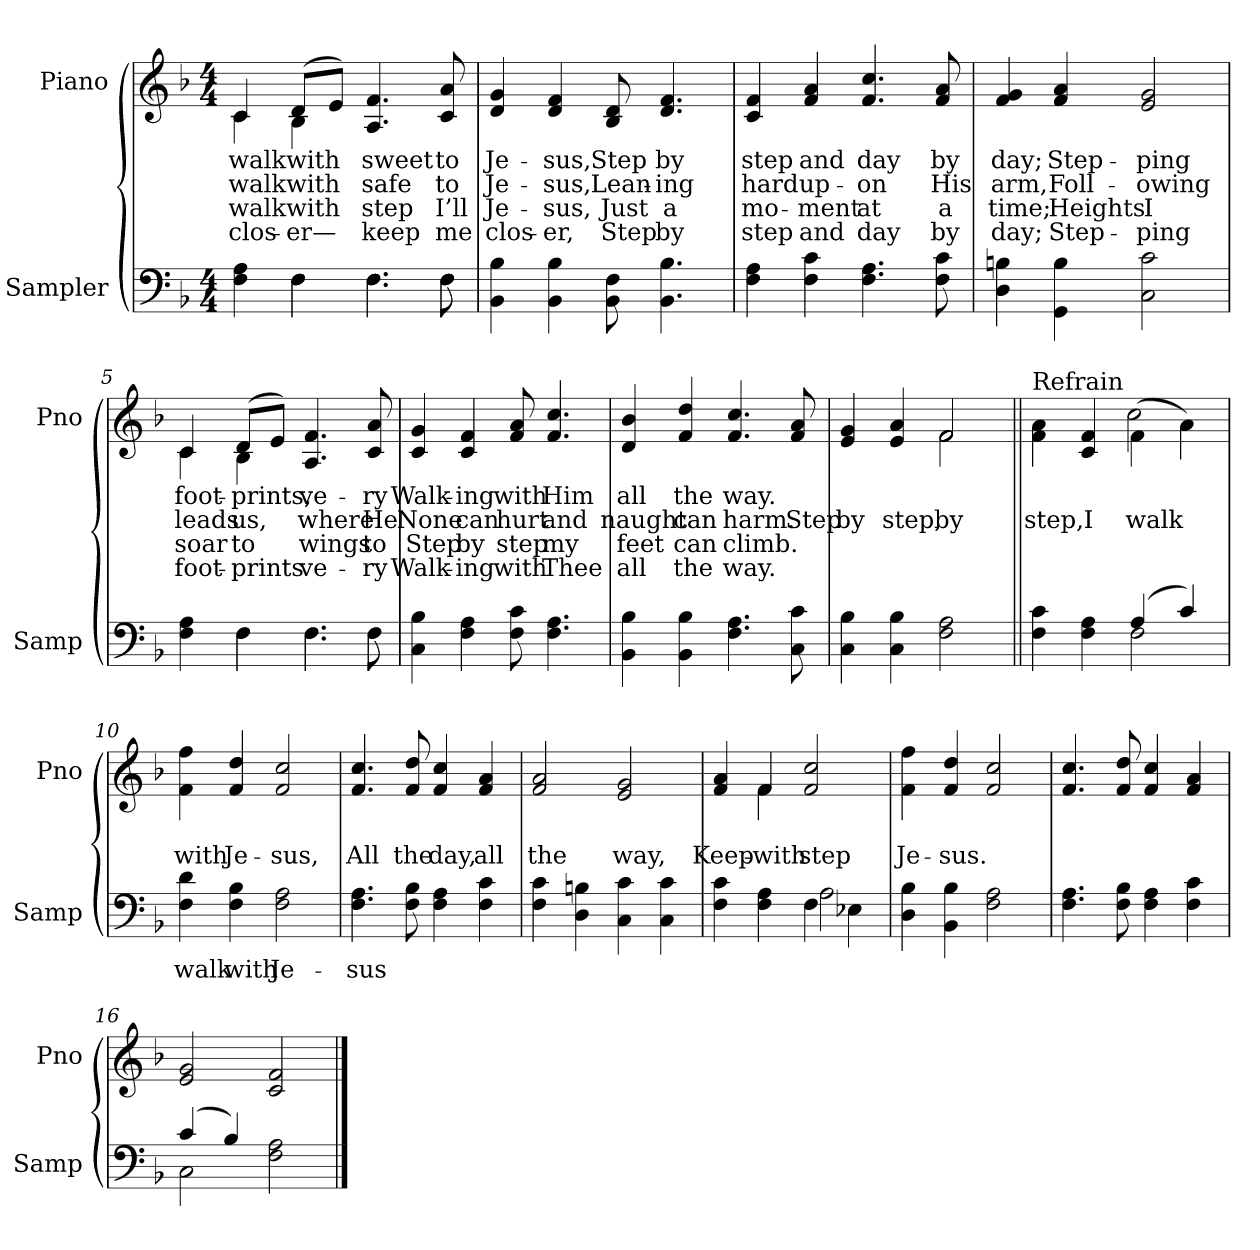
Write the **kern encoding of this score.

**kern	**text	**kern	**text	**text	**text	**text
*part2	*part2	*part1	*part1	*part1	*part1	*part1
*staff2	*staff2	*staff1	*staff1	*staff1	*staff1	*staff1
*I"Sampler	*	*I"Piano	*	*	*	*
*I'Samp	*	*I'Pno	*	*	*	*
*clefF4	*	*clefG2	*	*	*	*
*k[b-]	*	*k[b-]	*	*	*	*
*F:	*	*F:	*	*	*	*
*M4/4	*	*M4/4	*	*	*	*
=1	=1	=1	=1	=1	=1	=1
*^	*	*^	*	*	*	*
4F 4A	4ryy	.	4c/	4c	walk	walk	walk	clos-
4F\	4F	.	(8d/L	4B-	with	with	with	-er—
.	.	.	8e/J)	.	.	.	.	.
4.F\	4.F	.	4.A 4.f	2ryy	sweet	safe	step	keep
8F\	8F	.	8c 8a	.	to	to	I’ll	me
*v	*v	*	*	*	*	*	*	*
*	*	*v	*v	*	*	*	*
=2	=2	=2	=2	=2	=2	=2
4BB- 4B-	.	4d 4g	Je-	Je-	Je-	clos-
4BB- 4B-	.	4d 4f	-sus,	-sus,	-sus,	-er,
8BB- 8F	.	8B- 8d	Step	Lean-	Just	Step
4.BB- 4.B-	.	4.d 4.f	by	-ing	a	by
=3	=3	=3	=3	=3	=3	=3
4F 4A	.	4c 4f	step	hard	mo-	step
4F 4c	.	4f 4a	and	up-	-ment	and
4.F 4.A	.	4.f 4.cc	day	-on	at	day
8F 8c	.	8f 8a	by	His	a	by
=4	=4	=4	=4	=4	=4	=4
4D 4Bn	.	4f 4g	day;	arm,	time;	day;
4GG 4B	.	4f 4a	Step-	Foll-	Heights	Step-
2C 2c	.	2e 2g	-ping	-owing	I	-ping
=5	=5	=5	=5	=5	=5	=5
*^	*	*^	*	*	*	*
4F 4A	4ryy	.	4c/	4c	foot-	leads	soar	foot-
4F\	4F	.	(8d/L	4B-	-prints,	us,	to	-prints
.	.	.	8e/J)	.	.	.	.	.
4.F\	4.F	.	4.A 4.f	2ryy	ve-	where	wings	ve-
8F\	8F	.	8c 8a	.	-ry	He	to	-ry
*v	*v	*	*	*	*	*	*	*
*	*	*v	*v	*	*	*	*
=6	=6	=6	=6	=6	=6	=6
4C 4B-	.	4c 4g	Walk-	None	Step	Walk-
4F 4A	.	4c 4f	-ing	can	by	-ing
8F 8c	.	8f 8a	with	hurt	step	with
4.F 4.A	.	4.f 4.cc	Him	and	my	Thee
=7	=7	=7	=7	=7	=7	=7
4BB- 4B-	.	4d 4b-	all	naught	feet	all
4BB- 4B-	.	4f 4dd	the	can	can	the
4.F 4.A	.	4.f 4.cc	way.	harm.	climb.	way.
8C 8c	.	8f 8a	.	Step	.	.
=8	=8	=8	=8	=8	=8	=8
*	*	*^	*	*	*	*
4C 4B-	.	4e 4g	2ryy	.	by	.	.
4C 4B-	.	4e 4a	.	.	step,	.	.
2F 2A	.	2f/	2f	.	by	.	.
=9||	=9||	=9||	=9||	=9||	=9||	=9||	=9||
*^	*	*	*	*	*	*	*
!	!	!	!LO:TX:t=Refrain	!	!	!	!	!
4F 4c	2ryy	.	4f\ 4a\	2ryy	.	step,	.	.
4F 4A	.	.	4c 4f	.	.	I	.	.
(4A/	2F	.	(4f\	2cc	.	walk	.	.
4c/)	.	.	4a\)	.	.	.	.	.
*v	*v	*	*	*	*	*	*	*
*	*	*v	*v	*	*	*	*
=10	=10	=10	=10	=10	=10	=10
4F 4d	walk	4f 4ff	.	with	.	.
4F 4B-	with	4f 4dd	.	Je-	.	.
2F 2A	Je-	2f 2cc	.	-sus,	.	.
=11	=11	=11	=11	=11	=11	=11
4.F 4.A	-sus	4.f 4.cc	.	All	.	.
8F 8B-	.	8f 8dd	.	the	.	.
4F 4A	.	4f 4cc	.	day,	.	.
4F 4c	.	4f 4a	.	all	.	.
=12	=12	=12	=12	=12	=12	=12
4F 4c	.	2f 2a	.	the	.	.
4D 4Bn	.	.	.	.	.	.
4C 4c	.	2e 2g	.	way,	.	.
4C 4c	.	.	.	.	.	.
=13	=13	=13	=13	=13	=13	=13
*^	*	*^	*	*	*	*
4F 4c	2ryy	.	4f 4a	4ryy	.	Keep-	.	.
4F 4A	.	.	4f/	4f	.	with	.	.
4F\	2A	.	2f 2cc	2ryy	.	step	.	.
4E-X\	.	.	.	.	.	.	.	.
*v	*v	*	*	*	*	*	*	*
*	*	*v	*v	*	*	*	*
=14	=14	=14	=14	=14	=14	=14
4D 4B-	.	4f 4ff	.	Je-	.	.
4BB- 4B-	.	4f 4dd	.	-sus.	.	.
2F 2A	.	2f 2cc	.	.	.	.
=15	=15	=15	=15	=15	=15	=15
4.F 4.A	.	4.f 4.cc	.	.	.	.
8F 8B-	.	8f 8dd	.	.	.	.
4F 4A	.	4f 4cc	.	.	.	.
4F 4c	.	4f 4a	.	.	.	.
=16	=16	=16	=16	=16	=16	=16
*^	*	*	*	*	*	*
(4c/	2C	.	2e 2g	.	.	.	.
4B-/)	.	.	.	.	.	.	.
2F 2A	2ryy	.	2c 2f	.	.	.	.
*v	*v	*	*	*	*	*	*
==	==	==	==	==	==	==
*-	*-	*-	*-	*-	*-	*-
